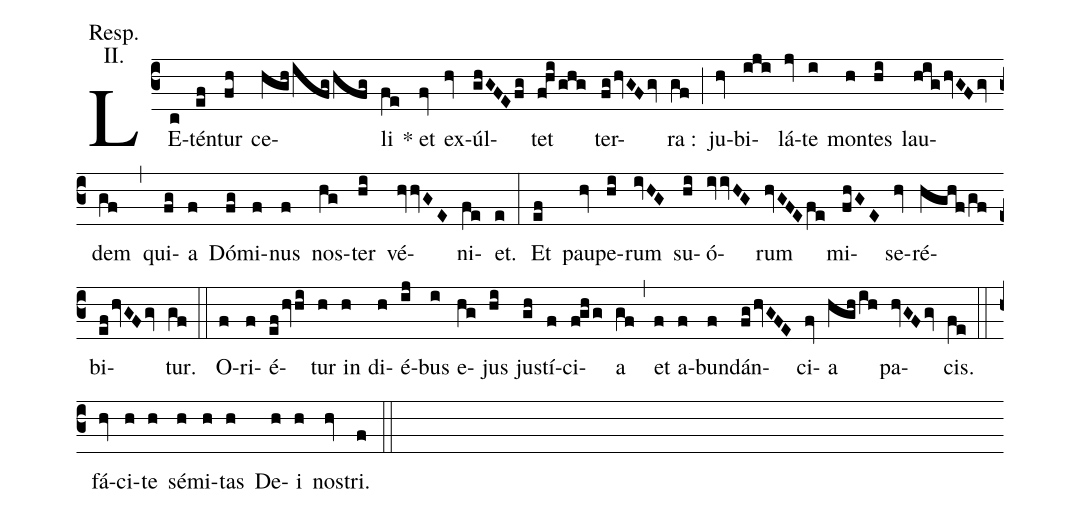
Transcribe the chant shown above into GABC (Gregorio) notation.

annotation: Resp.;
annotation: II.;
%%
(c3)
LE(c)tén(ef)tur(fh) ce(hghifghfg)li(fe) * et(fv) ex(hv)úl(ghGFEfg)tet(fhighg) ter(fghvGFgv)ra :(gf) (;)
ju(hv)bi(iji)lá(jv)te(i) mon(h)tes(hi) lau(highvGFgv)dem(gf) (,)
qui(fg)a(f) Dó(fg)mi(f)nus(f) nos(hg)ter(hi) vé(hvhvGE)ni(fe)et.(e) (:)
Et(ef) pau(hv)pe(hi)rum(ivHG) su(hi)ó(ivivHG)rum(hvGFEfe) mi(fhGE)se(hv)ré(hghfgf)bi(efhvGFgv)tur.(gf) (::)
O(f)ri(f)é(efhvhi)tur(h) in(h) di(h)é(ij)bus(i) e(hg)jus(hi) jus(gh)tí(f)ci(fghg)a(gf) (,)
et(f) a(f)bun(f)dán(fghvGFE)ci(fv)a(hghih) pa(hvGFgv)cis.(fe) (::)
fá(hv)ci(h)te(h) sé(h)mi(h)tas(h) De(h)i(h) nos(hv)tri.(f) (::)
